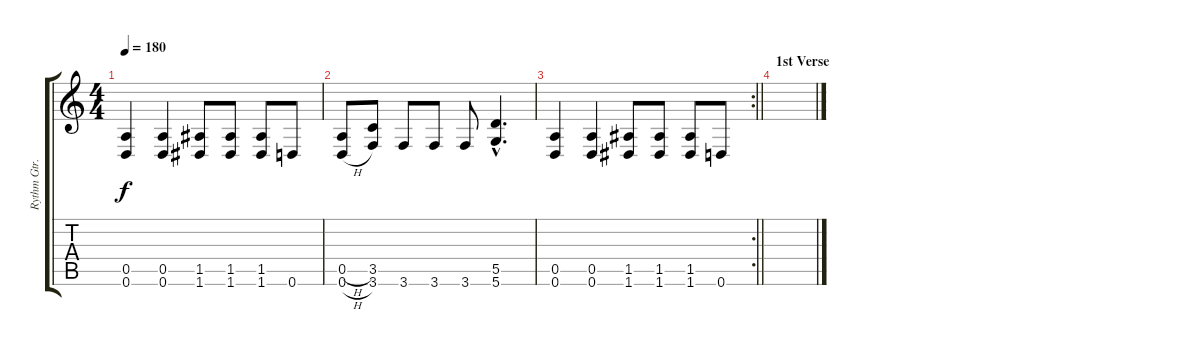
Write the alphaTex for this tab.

\track ("Rythm Gtr. 1 (dist.)" "Rythm Gtr.") {instrument distortionguitar}
\staff {score tabs}
\tuning (E4 B3 G3 D3 A2 D2) {hide}
\ts (4 4)
\tempo 180
\clef g2
\ks c
(0.5 0.6).4{dy f} (0.5 0.6).4 (1.5 1.6).8 (1.5 1.6).8 (1.5 1.6).8 0.6.8 |
(0.5{h} 0.6{h}).8 (3.5 3.6).8 3.6.8 3.6.8 3.6.8 (5.5{hac} 5.6{hac}).4{d} |
\rc 2
\barLineRight lightlight
(0.5 0.6).4 (0.5 0.6).4 (1.5 1.6).8 (1.5 1.6).8 (1.5 1.6).8 0.6.8 |
\section ("" "1st Verse")
